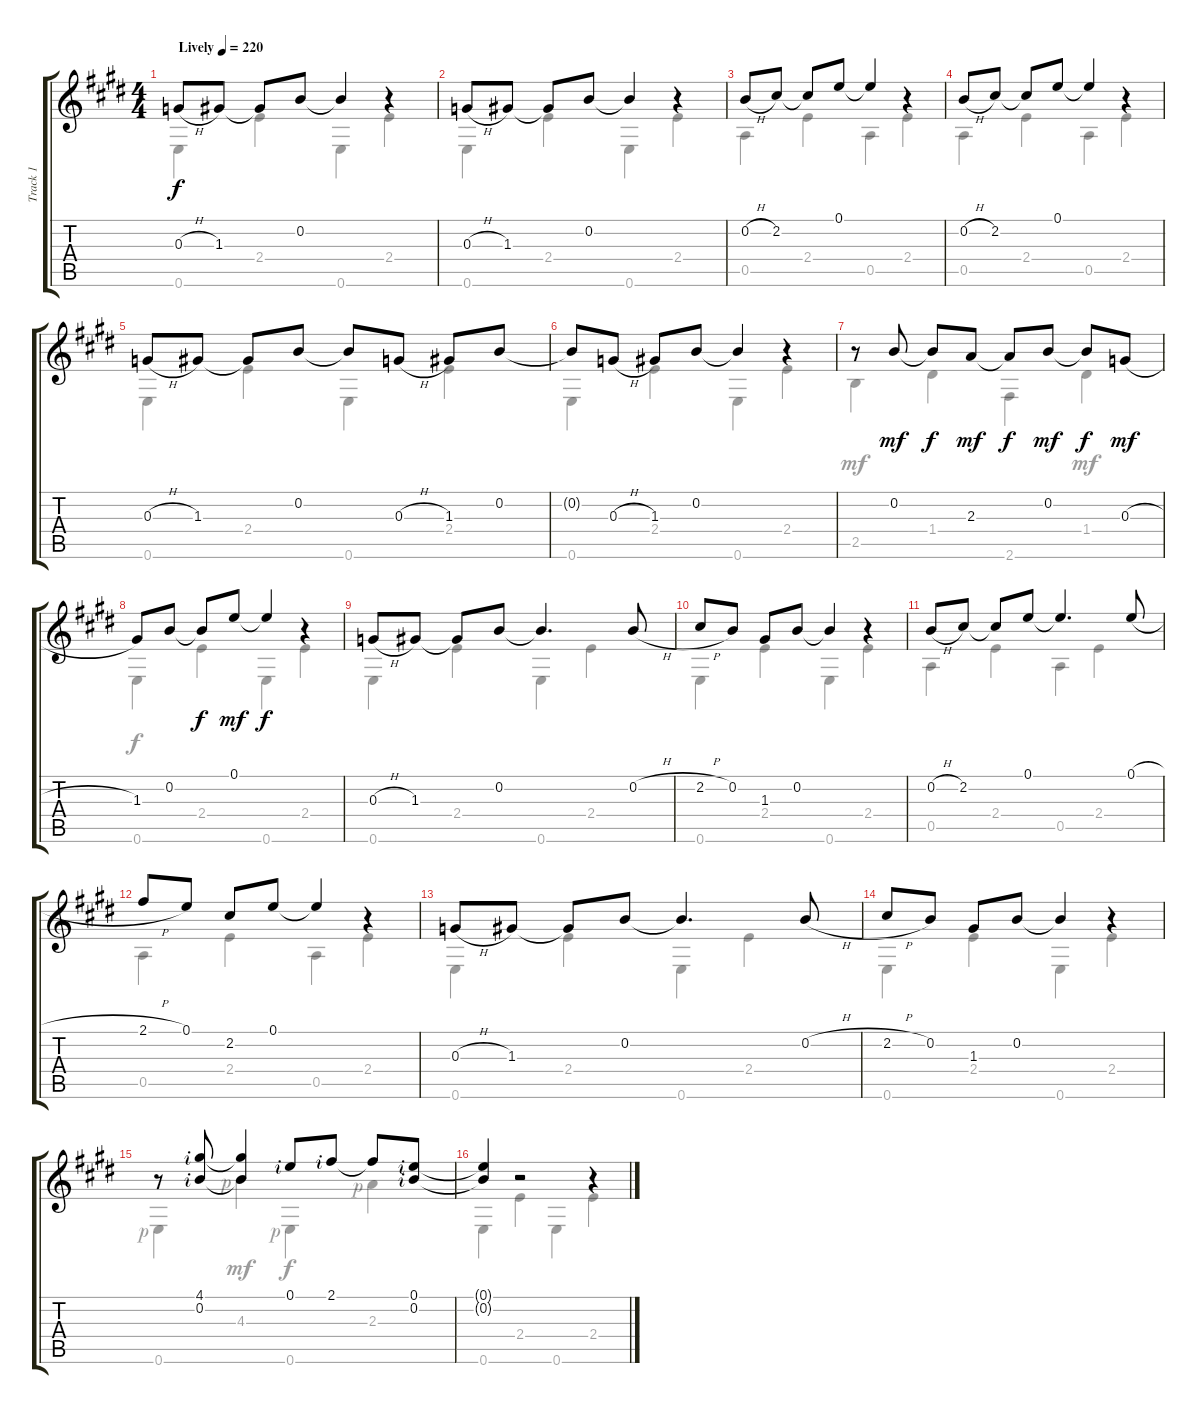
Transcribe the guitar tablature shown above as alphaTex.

\track ("Track 1" "Track 1") {instrument acousticguitarnylon}
\staff {score tabs}
\tuning (E4 B3 G3 D3 A2 E2) {hide}
\voice
\ts (4 4)
\tempo (220 "Lively")
\clef g2
\ks e
0.3{h}.8{dy f instrument acousticguitarnylon} 1.3.8 1.3{t}.8 0.2.8 0.2{t}.4 r.4 |
0.3{h}.8 1.3.8 1.3{t}.8 0.2.8 0.2{t}.4 r.4 |
0.2{h}.8 2.2.8 2.2{t}.8 0.1.8 0.1{t}.4 r.4 |
0.2{h}.8 2.2.8 2.2{t}.8 0.1.8 0.1{t}.4 r.4 |
0.3{h}.8 1.3.8 1.3{t}.8 0.2.8 0.2{t}.8 0.3{h}.8 1.3.8 0.2.8 |
0.2{t}.8 0.3{h}.8 1.3.8 0.2.8 0.2{t}.4 r.4 |
r.8 0.2.8{dy mf} 0.2{t}.8{dy f} 2.3.8{dy mf} 2.3{t}.8{dy f} 0.2.8{dy mf} 0.2{t}.8{dy f} 0.3{h}.8{dy mf} |
1.3.8 0.2.8 0.2{t}.8{dy f} 0.1.8{dy mf} 0.1{t}.4{dy f} r.4 |
0.3{h}.8 1.3.8 1.3{t}.8 0.2.8 0.2{t}.4{d} 0.2{h}.8 |
2.2{h}.8 0.2.8 1.3.8 0.2.8 0.2{t}.4 r.4 |
0.2{h}.8 2.2.8 2.2{t}.8 0.1.8 0.1{t}.4{d} 0.1{h}.8 |
2.1{h}.8 0.1.8 2.2.8 0.1.8 0.1{t}.4 r.4 |
0.3{h}.8 1.3.8 1.3{t}.8 0.2.8 0.2{t}.4{d} 0.2{h}.8 |
2.2{h}.8 0.2.8 1.3.8 0.2.8 0.2{t}.4 r.4 |
r.8 (4.1{rf 2} 0.2{rf 2}).8 (4.1{t} 0.2{t}).4 0.1{rf 2}.8 2.1{rf 2}.8 2.1{t}.8 (0.1{rf 2} 0.2{rf 2}).8 |
(0.1{t} 0.2{t}).4 r.2 r.4
\voice
\clef g2
\ottava regular
\simile none
\ks e
0.6.4{dy f} 2.4.4 0.6.4 2.4.4 |
0.6.4 2.4.4 0.6.4 2.4.4 |
0.5.4 2.4.4 0.5.4 2.4.4 |
0.5.4 2.4.4 0.5.4 2.4.4 |
0.6.4 2.4.4 0.6.4 2.4.4 |
0.6.4 2.4.4 0.6.4 2.4.4 |
2.5.4{dy mf} 1.4.4 2.6.4{dy f} 1.4.4{dy mf} |
0.6.4{dy f} 2.4.4 0.6.4 2.4.4 |
0.6.4 2.4.4 0.6.4 2.4.4 |
0.6.4 2.4.4 0.6.4 2.4.4 |
0.5.4 2.4.4 0.5.4 2.4.4 |
0.5.4 2.4.4 0.5.4 2.4.4 |
0.6.4 2.4.4 0.6.4 2.4.4 |
0.6.4 2.4.4 0.6.4 2.4.4 |
0.6{rf 1}.4 4.3{rf 1}.4{dy mf} 0.6{rf 1}.4{dy f} 2.3{rf 1}.4 |
0.6.4 2.4.4 0.6.4 2.4.4
